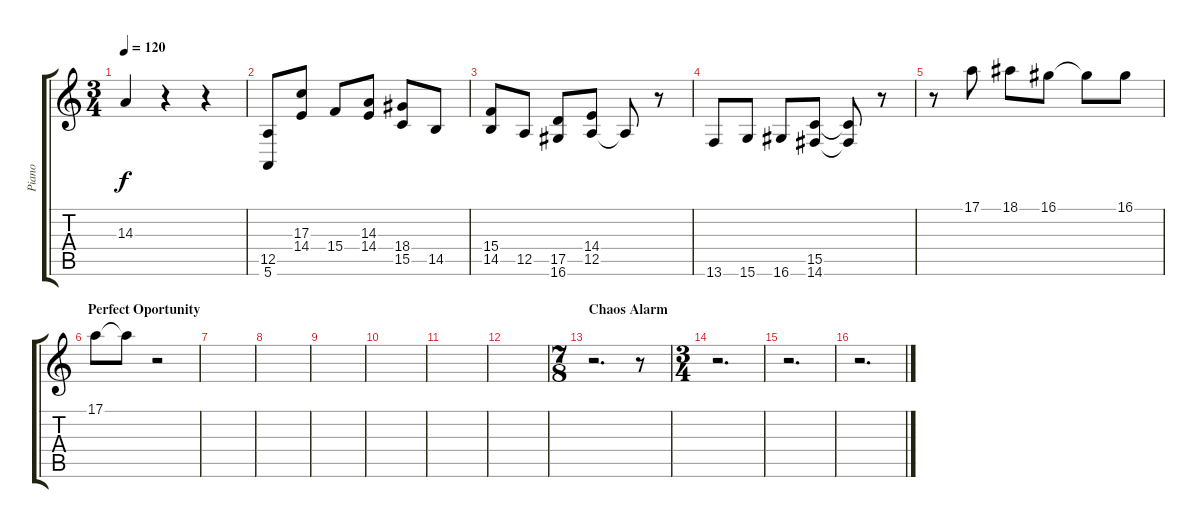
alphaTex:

\track ("Piano" "Piano") {instrument acousticgrandpiano}
\staff {score tabs}
\tuning (E4 B3 G3 D3 A2 E2) {hide}
\ts (3 4)
\tempo 120
\clef g2
\ks c
14.3.4{dy f} r.4 r.4 |
(12.5 5.6).8 (17.3 14.4).8 15.4.8 (14.3 14.4).8 (18.4 15.5).8 14.5.8 |
(15.4 14.5).8 12.5.8 (17.5 16.6).8 (14.4 12.5).8 12.5{t}.8 r.8 |
13.6.8 15.6.8 16.6.8 (15.5 14.6).8 (15.5{t} 14.6{t}).8 r.8 |
r.8 17.1.8 18.1.8 16.1.8 16.1{t}.8 16.1.8 |
\section ("" "Perfect Oportunity")
17.1.8 17.1{t}.8 r.2 |
|
|
|
|
|
|
\ts (7 8)
\section ("" "Chaos Alarm")
r.2{d} r.8 |
\ts (3 4)
r.2{d} |
r.2{d} |
r.2{d}
